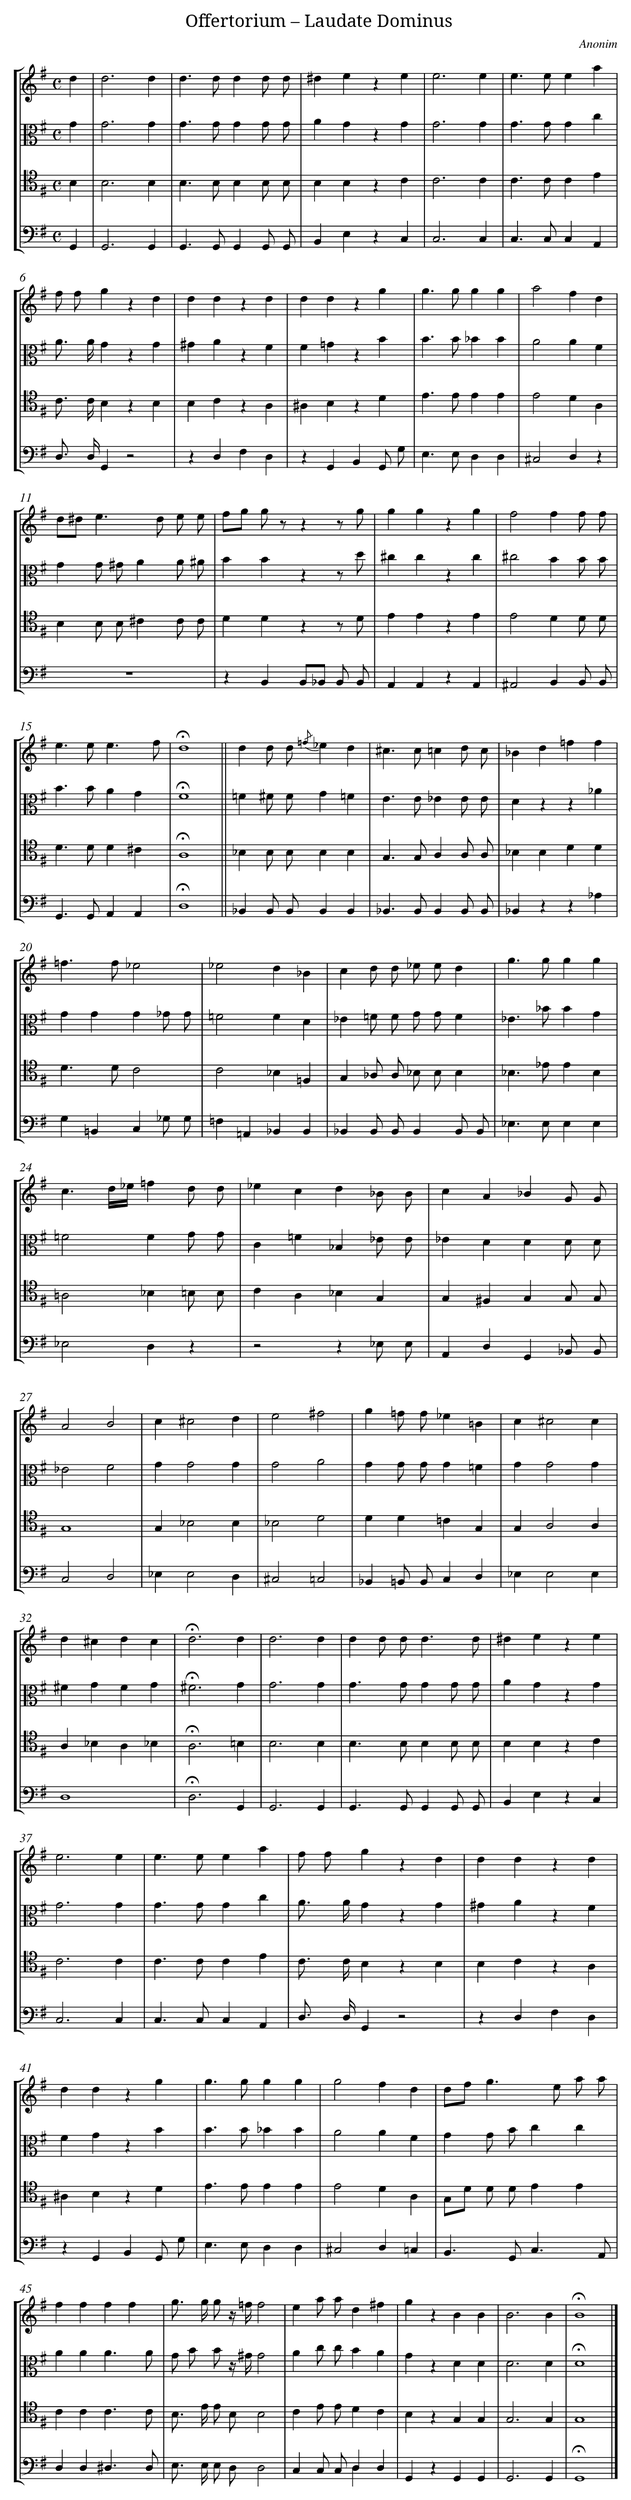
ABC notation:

X:1
T: Offertorium – Laudate Dominus
C: Anonim
L: 1/4
M: C
%%staves [1 2 3 4]
V: 1
V: 2 clef=alto
V: 3 clef=tenor
V: 4 clef=bass
K: G
[V:1] d [I:setbarnb 1]|
[V:2] G |
[V:3] B, |
[V:4] G,, |
[V:1] d3d |
[V:2] G3G |
[V:3] B,3B, |
[V:4] G,,3G,, |
[V:1] d>ddd/ d/ |
[V:2] G>GGG/ G/ |
[V:3] B,>B,B,B,/ B,/ |
[V:4] G,,>G,,G,,G,,/ G,,/ |
[V:1] ^deze |
[V:2] AGzG |
[V:3] B,B,zC |
[V:4] B,,E,zC, |
[V:1] e3e |
[V:2] G3G |
[V:3] C3C |
[V:4] C,3C, |
[V:1] e>eea |
[V:2] G>GGc |
[V:3] C>CCE |
[V:4] C,>C,C,A,, |
[V:1] f/ f/gzd |
[V:2] A/> A/GzG |
[V:3] C/> C/B,zB, |
[V:4] D,/> D,/G,,z2 |
[V:1] ddzd |
[V:2] ^GAzF |
[V:3] B,CzA, |
[V:4] zD,F,D, |
[V:1] ddzg |
[V:2] F=GzB |
[V:3] ^A,B,zD |
[V:4] zG,,B,,G,,/ G,/ |
[V:1] g>ggg |
[V:2] B>B_BB |
[V:3] E>EEE |
[V:4] E,>E,D,D, |
[V:1] a2fd |
[V:2] A2AF |
[V:3] E2DA, |
[V:4] ^C,2D,z |
[V:1] d/^d<ed/ e/ e/ |
[V:2] GG/ ^G/AA/ ^A/ |
[V:3] B,B,/ B,/^CC/ C/ |
[V:4] z4 |
[V:1] f/g/ g/ z/zz/ g/ |
[V:2] BBzz/ d/ |
[V:3] DDzz/ D/ |
[V:4] zB,,B,,/_B,,/ B,,/ B,,/ |
[V:1] ggzg |
[V:2] ^cczc |
[V:3] EEzE |
[V:4] A,,A,,zA,, |
[V:1] f2ff/ f/ |
[V:2] ^c2BB/ B/ |
[V:3] E2DD/ D/ |
[V:4] ^A,,2B,,B,,/ B,,/ |
[V:1] e>ee3/f/ |
[V:2] B>BAG |
[V:3] D>DD^C |
[V:4] G,,>G,,A,,A,, |
[V:1] !fermata!d4 ||
[V:2] !fermata!F4 ||
[V:3] !fermata!A,4 ||
[V:4] !fermata!D,4 ||
[V:1] dd/ d/ {/=f}_ed |
[V:2] =F^F/ F/G=F |
[V:3] _B,B,/ B,/B,B, |
[V:4] _B,,B,,/ B,,/B,,B,, |
[V:1] ^c>c=cd/ c/ |
[V:2] E>E_EE/ E/ |
[V:3] G,>G,A,A,/ A,/ |
[V:4] _B,,>B,,B,,B,,/ B,,/ |
[V:1] _Bd=ff |
[V:2] Dzz_A |
[V:3] _B,B,DD |
[V:4] _B,,zz_A, |
[V:1] =f>f_e2 |
[V:2] GGG_G/ G/ |
[V:3] D>DC2 |
[V:4] G,=B,,C,_G,/ G,/ |
[V:1] _e2d_B |
[V:2] =F2FD |
[V:3] C2_B,=F, |
[V:4] =F,=A,,_B,,B,, |
[V:1] cd/ d/ _e/ e/d |
[V:2] _E=F/ F/ G/ G/F |
[V:3] G,_A,/ A,/ _B,/ B,/B, |
[V:4] _B,,B,,/ B,,/B,,B,,/ B,,/ |
[V:1] g>ggg |
[V:2] _E>_BBG |
[V:3] _B,>_EEB, |
[V:4] _E,>E,E,E, |
[V:1] c3/d//_e//=fd/ d/ |
[V:2] =F2FG/ G/ |
[V:3] =A,2_B,=B,/ B,/ |
[V:4] _E,2D,z |
[V:1] _ecd_B/ B/ |
[V:2] C=F_B,_E/ E/ |
[V:3] CA,_B,G, |
[V:4] z2z_E,/ E,/ |
[V:1] cA_BG/ G/ |
[V:2] _EDDD/ D/ |
[V:3] G,^F,G,G,/ G,/ |
[V:4] A,,D,G,,_B,,/ B,,/ |
[V:1] A2B2 |
[V:2] _E2F2 |
[V:3] G,4 |
[V:4] C,2D,2 |
[V:1] c^c2d |
[V:2] GG2G |
[V:3] G,_B,2B, |
[V:4] _E,E,2D, |
[V:1] e2^f2 |
[V:2] G2A2 |
[V:3] _B,2D2 |
[V:4] ^C,2=C,2 |
[V:1] g=f/ f/_e=B |
[V:2] GG/ G/G=F |
[V:3] DD=CG, |
[V:4] _B,,=B,,/ B,,/C,D, |
[V:1] c^c2c |
[V:2] GG2G |
[V:3] G,A,2A, |
[V:4] _E,E,2E, |
[V:1] d^cdc |
[V:2] ^FGFG |
[V:3] A,_B,A,_B, |
[V:4] D,4 |
[V:1] !fermata!d3d |
[V:2] !fermata!^F3G |
[V:3] !fermata!A,3=B, |
[V:4] !fermata!D,3G,, |
[V:1] d3d |
[V:2] G3G |
[V:3] B,3B, |
[V:4] G,,3G,, |
[V:1] dd/ d<dd/ |
[V:2] G>GGG/ G/ |
[V:3] B,>B,B,B,/ B,/ |
[V:4] G,,>G,,G,,G,,/ G,,/ |
[V:1] ^deze |
[V:2] AGzG |
[V:3] B,B,zC |
[V:4] B,,E,zC, |
[V:1] e3e |
[V:2] G3G |
[V:3] C3C |
[V:4] C,3C, |
[V:1] e>eea |
[V:2] G>GGc |
[V:3] C>CCE |
[V:4] C,>C,C,A,, |
[V:1] f/ f/gzd |
[V:2] A/> A/GzG |
[V:3] C/> C/B,zB, |
[V:4] D,/> D,/G,,z2 |
[V:1] ddzd |
[V:2] ^GAzF |
[V:3] B,CzA, |
[V:4] zD,F,D, |
[V:1] ddzg |
[V:2] FGzB |
[V:3] ^A,B,zD |
[V:4] zG,,B,,G,,/ G,/ |
[V:1] g>ggg |
[V:2] B>B_BB |
[V:3] E>EEE |
[V:4] E,>E,D,D, |
[V:1] g2fd |
[V:2] A2AF |
[V:3] E2DA, |
[V:4] ^C,2D,=C, |
[V:1] d/f<ge/ a/ a/ |
[V:2] GG/ B/cc |
[V:3] G,/D/ D/ D/EE |
[V:4] B,,>G,,C,3/A,,/ |
[V:1] ffff |
[V:2] AAA3/A/ |
[V:3] CCC3/C/ |
[V:4] D,D,^D,3/D,/ |
[V:1] g/> g/ g/ z// =f//f2 |
[V:2] G/ B/ B/ z// ^G//G2 |
[V:3] B,/> E/ E/ B,/B,2 |
[V:4] E,/> E,/ E,/ D,/D,2 |
[V:1] ea/ a/d^f |
[V:2] Ac/ c/BA |
[V:3] CE/ E/DC |
[V:4] C,C,/ C,/D,D, & xxD,x |
[V:1] gzBB |
[V:2] GzDD |
[V:3] B,zG,G, |
[V:4] G,,zG,,G,, |
[V:1] B3B |
[V:2] D3D |
[V:3] G,3G, |
[V:4] G,,3G,, |
[V:1] !fermata!B4 |]
[V:2] !fermata!D4 |]
[V:3] G,4 |]
[V:4] !fermata!G,,4 |]
